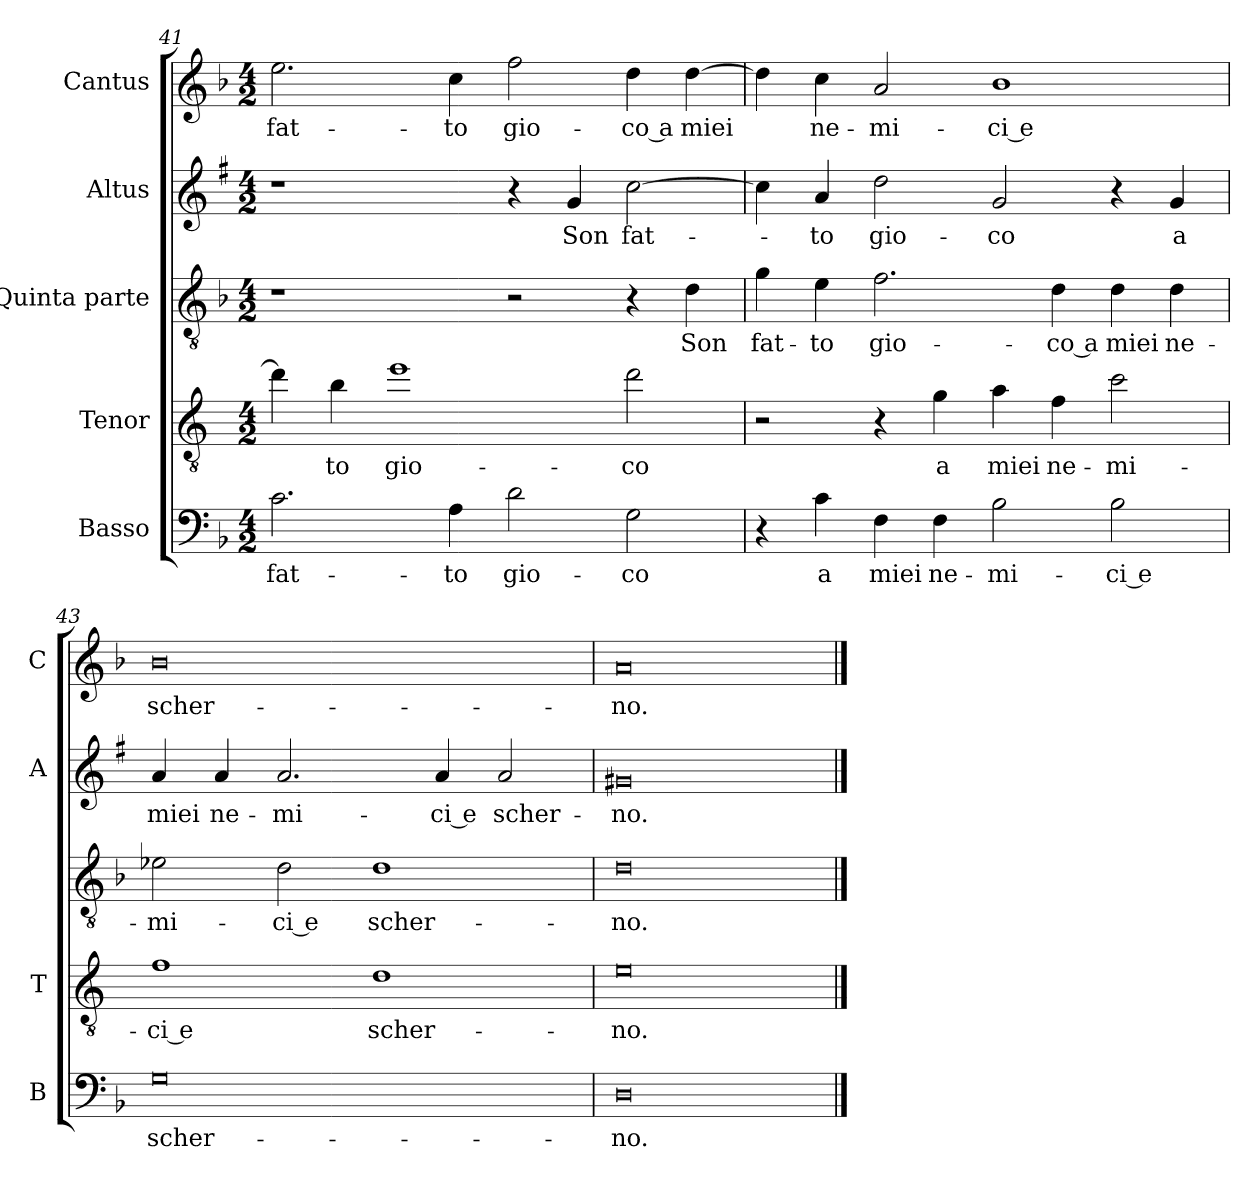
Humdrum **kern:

**kern	**text	**kern	**text	**kern	**text	**kern	**text	**kern	**text
*part5	*part5	*part4	*part4	*part3	*part3	*part2	*part2	*part1	*part1
*staff5	*staff5	*staff4	*staff4	*staff3	*staff3	*staff2	*staff2	*staff1	*staff1
*I"Basso	*	*I"Tenor	*	*I"Quinta parte	*	*I"Altus	*	*I"Cantus	*
*I'B	*	*I'T	*	*	*	*I'A	*	*I'C	*
*clefF4	*	*clefGv2	*	*clefGv2	*	*clefG2	*	*clefG2	*
*	*	*ITrd4c7	*	*	*	*ITrd1c2	*	*	*
*k[b-]	*	*k[b-]	*	*k[b-]	*	*k[b-]	*	*k[b-]	*
*F:	*	*F:	*	*F:	*	*F:	*	*F:	*
*M4/2	*	*M4/2	*	*M4/2	*	*M4/2	*	*M4/2	*
=41	=41	=41	=41	=41	=41	=41	=41	=41	=41
!	!LO:LY:b	!	!	!	!	!	!	!	!LO:LY:b
2.c\	fat-	4g\]	.	1r	.	1r	.	2.ee\	fat-
!	!	!	!LO:LY:b	!	!	!	!	!	!
.	.	4e\	-to	.	.	.	.	.	.
!	!	!	!LO:LY:b	!	!	!	!	!	!
.	.	1a	gio-	.	.	.	.	.	.
!	!LO:LY:b	!	!	!	!	!	!	!	!LO:LY:b
4A\	-to	.	.	.	.	.	.	4cc\	-to
!	!LO:LY:b	!	!	!	!	!	!	!	!LO:LY:b
2d\	gio-	.	.	2r	.	4r	.	2ff\	gio-
!	!	!	!	!	!	!	!LO:LY:b	!	!
.	.	.	.	.	.	4f/	Son	.	.
!	!LO:LY:b	!	!LO:LY:b	!	!	!	!LO:LY:b	!	!LO:LY:b
2G\	-co	2g\	-co	4r	.	[2b-\	fat-	4dd\	-co a
!	!	!	!	!	!LO:LY:b	!	!	!	!LO:LY:b
.	.	.	.	4d\	Son	.	.	[4dd\	miei
=42	=42	=42	=42	=42	=42	=42	=42	=42	=42
!	!	!	!	!	!LO:LY:b	!	!	!	!
4r	.	2r	.	4g\	fat-	4b-\]	.	4dd\]	.
!	!LO:LY:b	!	!	!	!LO:LY:b	!	!LO:LY:b	!	!LO:LY:b
4c\	a	.	.	4e\	-to	4g/	-to	4cc\	ne-
!	!LO:LY:b	!	!	!	!LO:LY:b	!	!LO:LY:b	!	!LO:LY:b
4F\	miei	4r	.	2.f\	gio-	2cc\	gio-	2a/	-mi-
!	!LO:LY:b	!	!LO:LY:b	!	!	!	!	!	!
4F\	ne-	4c\	a	.	.	.	.	.	.
!	!LO:LY:b	!	!LO:LY:b	!	!	!	!LO:LY:b	!	!LO:LY:b
2B-\	-mi-	4d\	miei	.	.	2f/	-co	1b-	-ci e
!	!	!	!LO:LY:b	!	!LO:LY:b	!	!	!	!
.	.	4B-\	ne-	4d\	-co a	.	.	.	.
!	!LO:LY:b	!	!LO:LY:b	!	!LO:LY:b	!	!	!	!
2B-\	-ci e	2f\	-mi-	4d\	miei	4r	.	.	.
!	!	!	!	!	!LO:LY:b	!	!LO:LY:b	!	!
.	.	.	.	4d\	ne-	4f/	a	.	.
=43	=43	=43	=43	=43	=43	=43	=43	=43	=43
!	!LO:LY:b	!	!LO:LY:b	!	!LO:LY:b	!	!LO:LY:b	!	!LO:LY:b
0G	scher-	1B-	-ci e	2e-X\	-mi-	4g/	miei	0b-	scher-
!	!	!	!	!	!	!	!LO:LY:b	!	!
.	.	.	.	.	.	4g/	ne-	.	.
!	!	!	!	!	!LO:LY:b	!	!LO:LY:b	!	!
.	.	.	.	2d\	-ci e	2.g/	-mi-	.	.
!	!	!	!LO:LY:b	!	!LO:LY:b	!	!	!	!
.	.	1G	scher-	1d	scher-	.	.	.	.
!	!	!	!	!	!	!	!LO:LY:b	!	!
.	.	.	.	.	.	4g/	-ci e	.	.
!	!	!	!	!	!	!	!LO:LY:b	!	!
.	.	.	.	.	.	2g/	scher-	.	.
=44	=44	=44	=44	=44	=44	=44	=44	=44	=44
!	!LO:LY:b	!	!LO:LY:b	!	!LO:LY:b	!	!LO:LY:b	!	!LO:LY:b
0D	-no.	0A	-no.	0d	-no.	0f#X	-no.	0a	-no.
==	==	==	==	==	==	==	==	==	==
*-	*-	*-	*-	*-	*-	*-	*-	*-	*-
